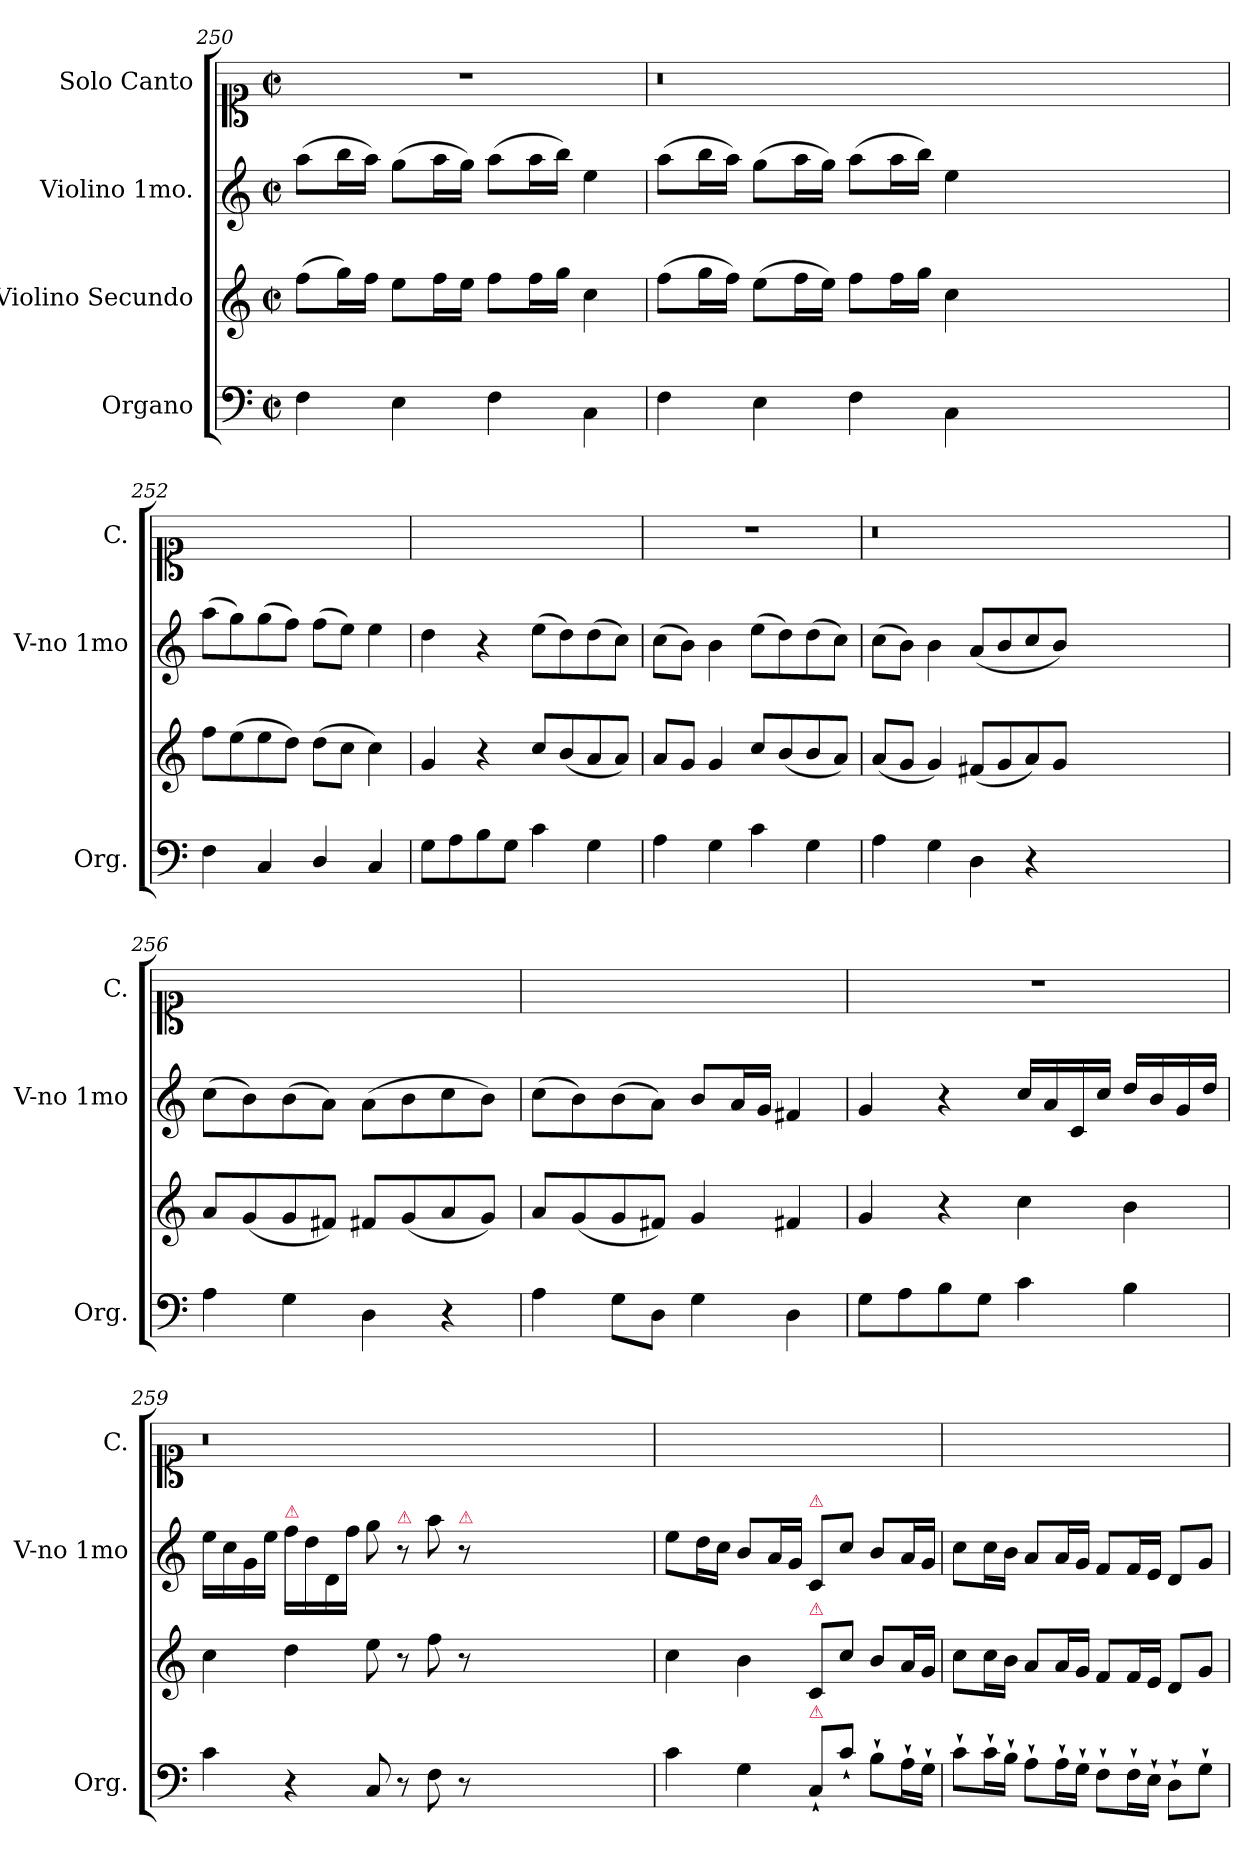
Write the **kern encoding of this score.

**kern	**kern	**kern	**kern
*part4	*part3	*part2	*part1
*staff4	*staff3	*staff2	*staff1
*I"Organo	*I"Violino Secundo	*I"Violino 1mo.	*I"Solo Canto
*I'Org.	*	*I'V-no 1mo	*I'C.
*clefF4	*clefG2	*clefG2	*clefC1
*k[]	*k[]	*k[]	*k[]
*M2/2	*M2/2	*M2/2	*M2/2
*met(c|)	*met(c|)	*met(c|)	*met(c|)
=250	=250	=250	=250
4F\	(>8ff\L	(>8aa\L	1r
.	16gg\L)	16bb\L	.
.	16ff\JJ	16aa\JJ)	.
4E\	8ee\L	(>8gg\L	.
.	16ff\L	16aa\L	.
.	16ee\JJ	16gg\JJ)	.
4F\	8ff\L	(>8aa\L	.
.	16ff\L	16aa\L	.
.	16gg\JJ	16bb\JJ)	.
4C\	4cc\	4ee\	.
=251	=251	=251	=251
4F\	(>8ff\L	(>8aa\L	0.r
.	16gg\L	16bb\L	.
.	16ff\JJ)	16aa\JJ)	.
4E\	(>8ee\L	(>8gg\L	.
.	16ff\L	16aa\L	.
.	16ee\JJ)	16gg\JJ)	.
4F\	8ff\L	(>8aa\L	.
.	16ff\L	16aa\L	.
.	16gg\JJ	16bb\JJ)	.
4C\	4cc\	4ee\	.
0ryy	0ryy	0ryy	.
=252	=252	=252	=252
4F\	8ff\L	(>8aa\L	1ryy
.	(>8ee\	8gg\)	.
4C/	8ee\	(>8gg\	.
.	8dd\J)	8ff\J)	.
4D/	(>8dd\L	(>8ff\L	.
.	8cc\J	8ee\J)	.
4C/	4cc\)	4ee\	.
=253	=253	=253	=253
8G\L	4g/	4dd\	1ryy
8A\	.	.	.
8B\	4r	4r	.
8G\J	.	.	.
4c\	8cc/L	(>8ee\L	.
.	(<8b/	8dd\)	.
4G\	8a/	(>8dd\	.
.	8a/J)	8cc\J)	.
=254	=254	=254	=254
4A\	8a/L	(>8cc\L	1r
.	8g/J	8b\J)	.
4G\	4g/	4b\	.
4c\	8cc/L	(>8ee\L	.
.	(<8b/	8dd\)	.
4G\	8b/	(>8dd\	.
.	8a/J)	8cc\J)	.
=255	=255	=255	=255
4A\	(<8a/L	(>8cc\L	0.r
.	8g/J	8b\J)	.
4G\	4g/)	4b\	.
4D\	(<8f#X/L	(<8a/L	.
.	8g/	8b/	.
4r	8a/)	8cc/	.
.	8g/J	8b/J)	.
0ryy	0ryy	0ryy	.
=256	=256	=256	=256
4A\	8a/L	(>8cc\L	1ryy
.	(<8g/	8b\)	.
4G\	8g/	(>8b\	.
.	8f#X/J)	8a\J)	.
4D\	8f#X/L	(>8a\L	.
.	(<8g/	8b\	.
4r	8a/	8cc\	.
.	8g/J)	8b\J)	.
=257	=257	=257	=257
4A\	8a/L	(>8cc\L	1ryy
.	(<8g/	8b\)	.
8G\L	8g/	(>8b\	.
8D\J	8f#X/J)	8a\J)	.
4G\	4g/	8b/L	.
.	.	16a/L	.
.	.	16g/JJ	.
4D\	4f#X/	4f#X/	.
=258	=258	=258	=258
8G\L	4g/	4g/	1r
8A\	.	.	.
8B\	4r	4r	.
8G\J	.	.	.
4c\	4cc\	16cc/LL	.
.	.	16a/	.
.	.	16c/	.
.	.	16cc/JJ	.
4B\	4b\	16dd/LL	.
.	.	16b/	.
.	.	16g/	.
.	.	16dd/JJ	.
=259	=259	=259	=259
4c\	4cc\	16ee\LL	0.r
.	.	16cc\	.
.	.	16g\	.
.	.	16ee\JJ	.
!	!	!LO:TX:a:color=crimson:t=⚠	!
4r	4dd\	16ff\LL	.
.	.	16dd\	.
.	.	16d/	.
.	.	16ff\JJ	.
8C/	8ee\	8gg\	.
!	!	!LO:TX:a:color=crimson:t=⚠	!
8r	8r	8r	.
8F\	8ff\	8aa\	.
!	!	!LO:TX:a:color=crimson:t=⚠	!
8r	8r	8r	.
0ryy	0ryy	0ryy	.
=260	=260	=260	=260
4c\	4cc\	8ee\L	1ryy
.	.	16dd\L	.
.	.	16cc\JJ	.
4G\	4b\	8b/L	.
.	.	16a/L	.
.	.	16g/JJ	.
!	!	!LO:TX:a:color=crimson:t=⚠	!
!	!LO:TX:a:color=crimson:t=⚠	!	!
!LO:TX:a:color=crimson:t=⚠	!	!	!
8C`>/L	8c/L	8c/L	.
8c`>\J	8cc\J	8cc\J	.
8B`>\L	8b/L	8b/L	.
16A`>\L	16a/L	16a/L	.
16G`>\JJ	16g/JJ	16g/JJ	.
=261	=261	=261	=261
8c`>\L	8cc\L	8cc\L	1ryy
16c`>\L	16cc\L	16cc\L	.
16B`>\JJ	16b\JJ	16b\JJ	.
8A`>\L	8a/L	8a/L	.
16A`>\L	16a/L	16a/L	.
16G`>\JJ	16g/JJ	16g/JJ	.
8F`>\L	8f/L	8f/L	.
16F`>\L	16f/L	16f/L	.
16E`>\JJ	16e/JJ	16e/JJ	.
8D`>\L	8d/L	8d/L	.
8G`>\J	8g/J	8g/J	.
=	=	=	=
*-	*-	*-	*-
